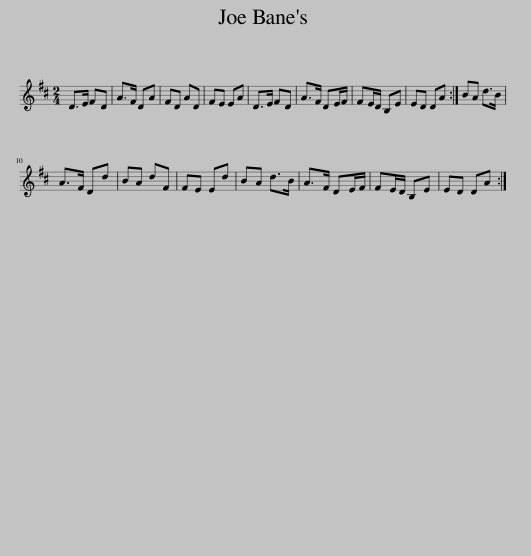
X:1
L:1/8
M:2/4
I:linebreak $
K:D
V:1 treble
V:1
 D>E FD | A>F DA | FD AD | FE EA | D>E FD | %5
 A>F DE/F/ | FE/D/ B,E | ED DA :| BA d>B |$ A>F Dd | %10
 BA dF | FE Ed | BA d>B | A>F DE/F/ | FE/D/ B,E | %15
 ED DA :| %16
